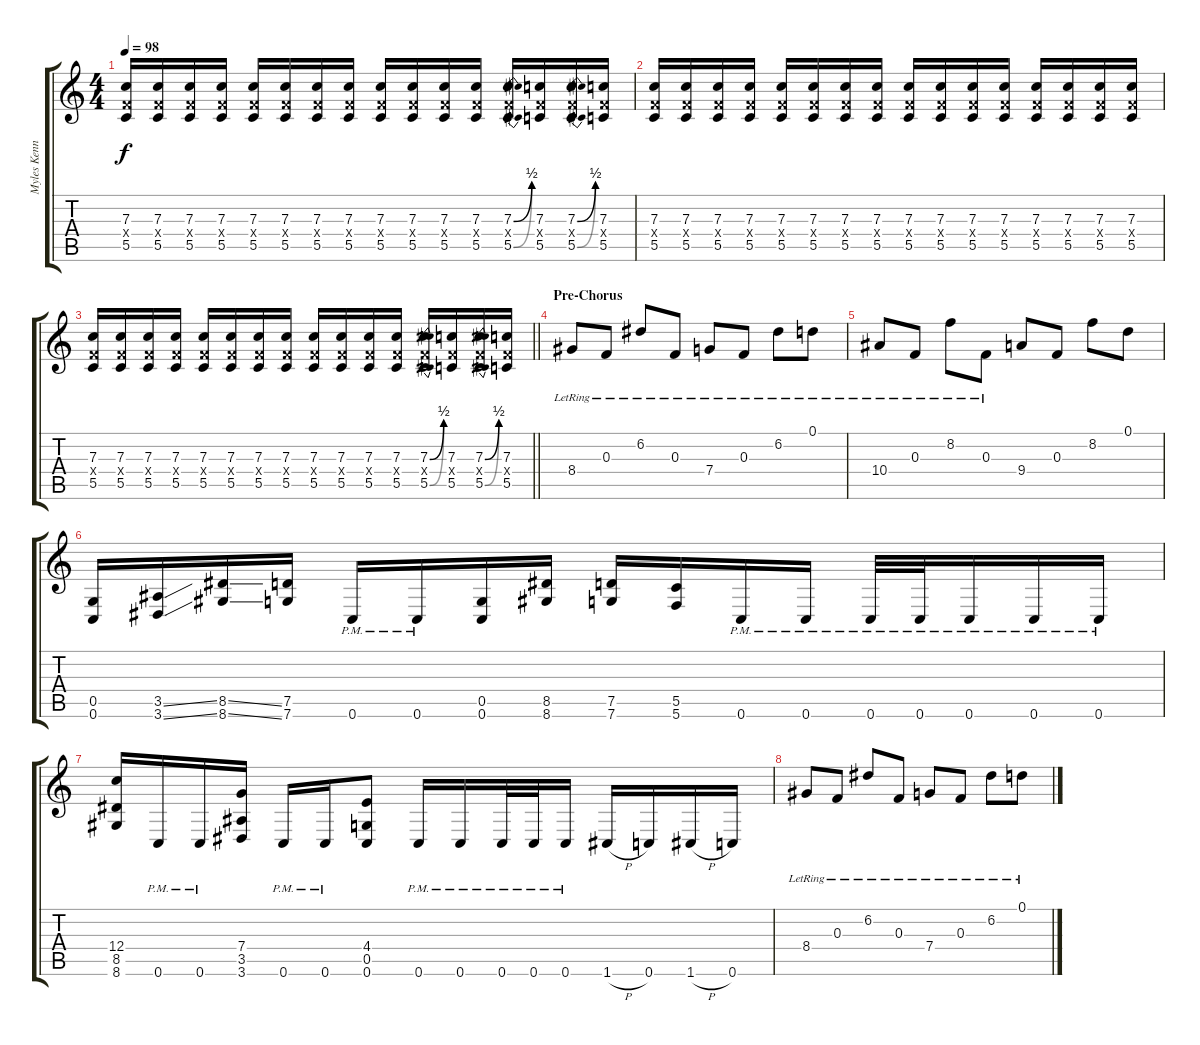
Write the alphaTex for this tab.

\track ("Myles Kennedy" "Myles Kenn") {instrument distortionguitar}
\staff {score tabs}
\tuning (D4 A3 F3 C3 G2 C2) {hide}
\ts (4 4)
\tempo 98
\clef g2
\ks c
(7.3 5.4{x} 5.5).16{dy f} (7.3 5.4{x} 5.5).16 (7.3 5.4{x} 5.5).16 (7.3 5.4{x} 5.5).16 (7.3 5.4{x} 5.5).16 (7.3 5.4{x} 5.5).16 (7.3 5.4{x} 5.5).16 (7.3 5.4{x} 5.5).16 (7.3 5.4{x} 5.5).16 (7.3 5.4{x} 5.5).16 (7.3 5.4{x} 5.5).16 (7.3 5.4{x} 5.5).16 (7.3{be (bend 0 0 60 2)} 5.4{x} 5.5{be (bend 0 0 60 2)}).16 (7.3 5.4{x} 5.5).16 (7.3{be (bend 0 0 60 2)} 5.4{x} 5.5{be (bend 0 0 60 2)}).16 (7.3 5.4{x} 5.5).16 |
(7.3 5.4{x} 5.5).16 (7.3 5.4{x} 5.5).16 (7.3 5.4{x} 5.5).16 (7.3 5.4{x} 5.5).16 (7.3 5.4{x} 5.5).16 (7.3 5.4{x} 5.5).16 (7.3 5.4{x} 5.5).16 (7.3 5.4{x} 5.5).16 (7.3 5.4{x} 5.5).16 (7.3 5.4{x} 5.5).16 (7.3 5.4{x} 5.5).16 (7.3 5.4{x} 5.5).16 (7.3 5.4{x} 5.5).16 (7.3 5.4{x} 5.5).16 (7.3 5.4{x} 5.5).16 (7.3 5.4{x} 5.5).16 |
\barLineRight lightlight
(7.3 5.4{x} 5.5).16 (7.3 5.4{x} 5.5).16 (7.3 5.4{x} 5.5).16 (7.3 5.4{x} 5.5).16 (7.3 5.4{x} 5.5).16 (7.3 5.4{x} 5.5).16 (7.3 5.4{x} 5.5).16 (7.3 5.4{x} 5.5).16 (7.3 5.4{x} 5.5).16 (7.3 5.4{x} 5.5).16 (7.3 5.4{x} 5.5).16 (7.3 5.4{x} 5.5).16 (7.3{be (bend 0 0 60 2)} 5.4{x} 5.5{be (bend 0 0 60 2)}).16 (7.3 5.4{x} 5.5).16 (7.3{be (bend 0 0 60 2)} 5.4{x} 5.5{be (bend 0 0 60 2)}).16 (7.3 5.4{x} 5.5).16 |
\section ("" "Pre-Chorus")
8.4{lr}.8 0.3{lr}.8 6.2{lr}.8 0.3{lr}.8 7.4{lr}.8 0.3{lr}.8 6.2{lr}.8 0.1{lr}.8 |
10.4{lr}.8 0.3{lr}.8 8.2{lr}.8 0.3{lr}.8 9.4.8 0.3.8 8.2.8 0.1.8 |
(0.5 0.6).16 (3.5{ss} 3.6{ss}).16 (8.5{ss} 8.6{ss}).16 (7.5 7.6).16 0.6{pm}.16 0.6{pm}.16 (0.5 0.6).16 (8.5 8.6).16 (7.5 7.6).16 (5.5 5.6).16 0.6{pm}.16 0.6{pm}.16 0.6{pm}.32 0.6{pm}.32 0.6{pm}.16 0.6{pm}.16 0.6{pm}.16 |
(12.4 8.5 8.6).16 0.6{pm}.16 0.6{pm}.16 (7.4 3.5 3.6).16 0.6{pm}.16 0.6{pm}.16 (4.4 0.5 0.6).8 0.6{pm}.16 0.6{pm}.16 0.6{pm}.32 0.6{pm}.32 0.6{pm}.16 1.6{h}.16 0.6.16 1.6{h}.16 0.6.16 |
8.4{lr}.8 0.3{lr}.8 6.2{lr}.8 0.3{lr}.8 7.4{lr}.8 0.3{lr}.8 6.2{lr}.8 0.1{lr}.8
